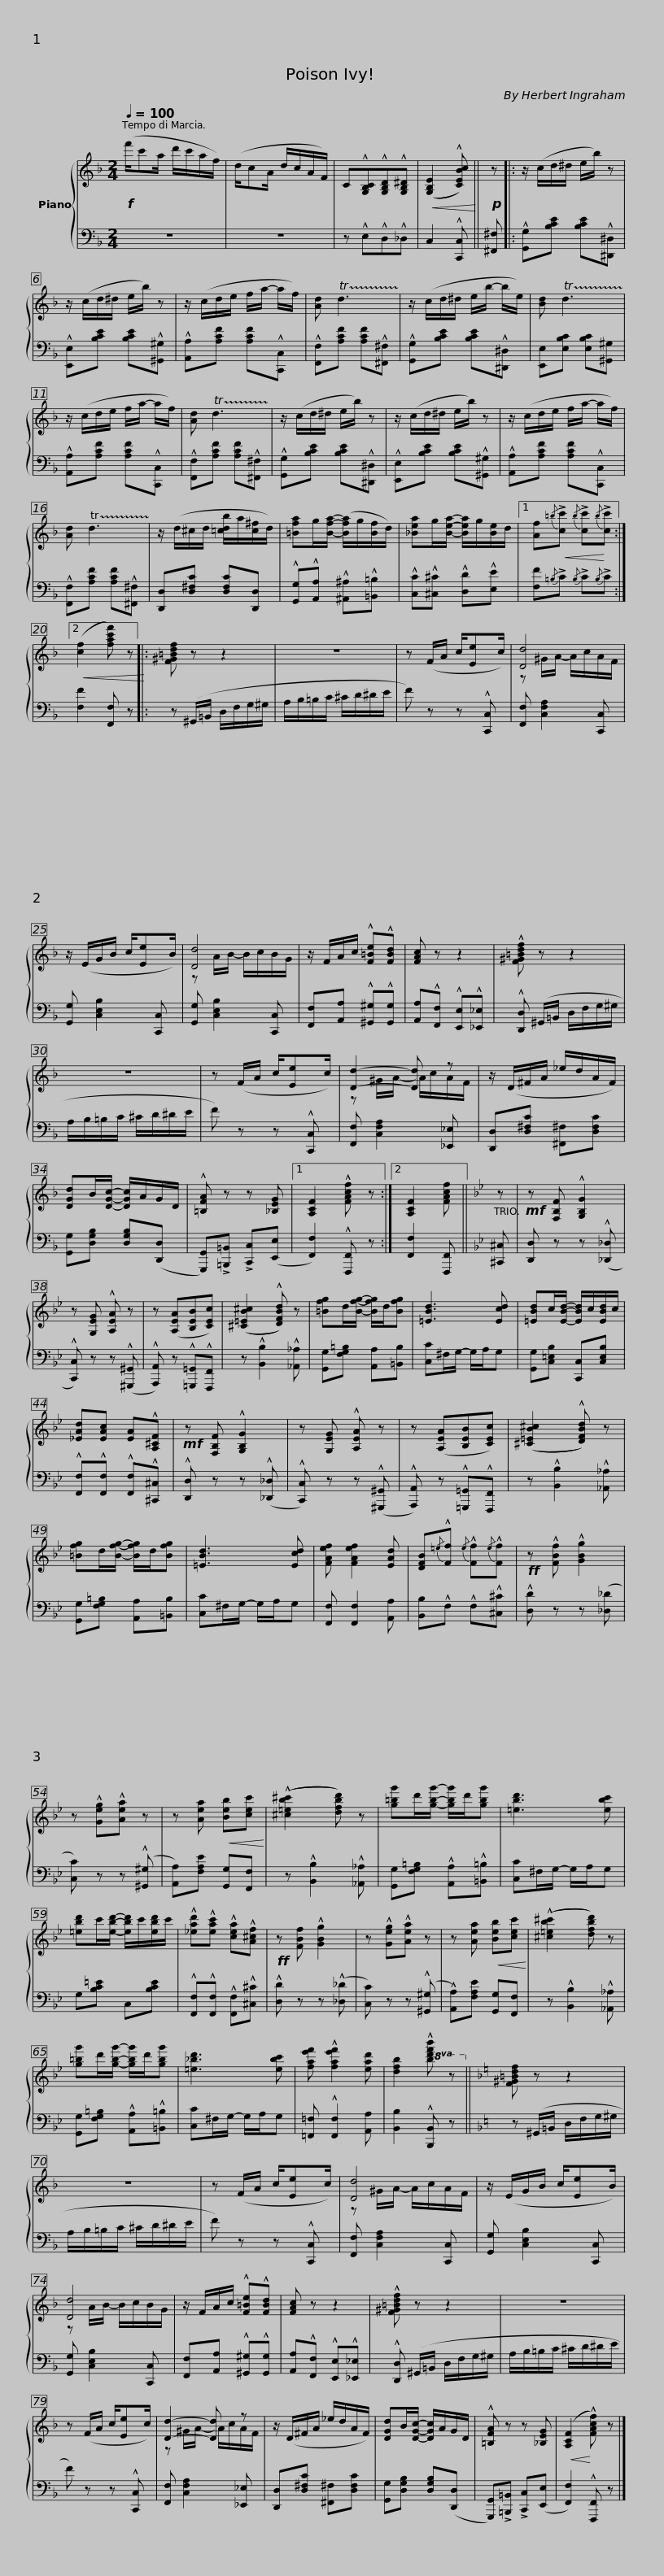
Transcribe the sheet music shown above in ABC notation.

X:1
%%score { ( 1 3 ) | 2 }
L:1/8
Q:1/4=100
M:2/4
I:linebreak $
K:F
V:1 treble
V:3 treble
V:2 bass
V:1
!f! (f'/c'a/ d'/c'/a/f/) | (d/cA/ d/c/A/F/) | C!^![G,B,C]!^![G,B,D]!^![G,B,^D] |!<(! (([G,B,E]2 !^![CEBc]))!<)! ||$!p! z |: %5
 z/ (c/d/^d/ e/b/) z | z/ (c/d/^d/ e/b/) z | z/ (c/d/e/ f/a/- a/f/) | [Ad] !trill(!Td3!trill)! |$ z/ (c/d/^d/ e/b/- b/e/) | %10
 [Bd] !trill(!Td3!trill)! | z/ (c/d/e/ f/a/- a/f/) | [Ad] !trill(!Td3!trill)! | z/ (c/d/^d/ e/b/) z |$ z/ (c/d/^d/ e/b/) z | %15
 z/ (c/d/e/ f/a/- a/f/) | [Ad] !trill(!Td3!trill)! | z/ (d/^c/d/ [=cdb]/a/[c^f]/d/) |$ [=Bfa]g/[Bfa]/- ([Bfa]/g/[Bf]/d/) | [_Bea]g/[Bea]/- [Bea]/g/[Be]/d/ |1 %20
 [Af]!<(!{/=b}!>![cc']{/b} !>![cc']!<)!{/b}!>![cc'] :|2!<(! (([cf]2 [fac'f'])) z!<)! |:$ [F^G=Bdf] z z2 | z4 | z (F/A/ c/[Ee]c/) | %25
 [Dd]4 | z/ (E/G/B/ c/[Ee]B/) |$ [Dd]4 | z/ F/A/c/ !^![F=Be]!^![FBd] | [FAc] z z2 | %30
 !^![F^G=Bdf] z z2 | z4 | z (F/A/ c/[Ee]c/) |$ [Dd]2- [Dd] z | z/ (D/^F/A/ _e/d/A/F/) | %35
 [DGd]B/[DGc]/- [DGc]/A/G/D/ | !^![=B,FA] z z [_B,EG] |1 [A,CF]2 !^![FAcf] z :|2 [A,CF]2 [FAcf] ||$[K:Bb] z | %40
!mf! z [F,B,F] !^![G,B,G]2 | z [G,EG] !^![A,EA] z | z ([A,EA][B,EB][CEc]) | (([^C=EB^c]2 !^![DFBd])) z | [=Bfg]d/[Bfg]/- [Bfg]/d/[Bfg] |$ %45
 [=EBd]3 [Ecd] | [=EBd]c/[EBd]/- [EBd]/c/[EBd]/c/ | [_EAd][EAc] [EA]!^![A,^CF] |!mf! z [F,B,F] !^![G,B,G]2 | z [G,EG] !^![A,EA] z | %50
 z ([A,EA][B,EB][CEc]) | (([^C=EB^c]2 !^![DFBd])) z |$ [=Bfg]d/[Bfg]/- [Bfg]/d/[Bfg] | [=EBd]3 [Ecd] | [FAef] [FAef]2 [EAd] | %55
 [DFB]{/=e}!^![Ff]{/e} !^![Ff]{/e}!^![Ff] |$!ff! z !^![FBf] !^![GBg]2 | z !^![Geg]!^![Aea] z | z [Aea]!<(! [Beb][cec']!<)! | ((!^![^c=eb^c']2 [dfbd'])) z | %60
 [g=bg']d'/[gbg']/- [gbg']/d'/[gbg'] |$ [=ebd']3 [ebc'] | [=ebd']c'/[ebd']/- [ebd']/c'/[ebd']/c'/ | !^![_ead']!^![eac'] !^![cea]!^![A^cf] |!ff! z [FBf] !^![GBg]2 | %65
 z !^![Geg]!^![Aea] z |$ z [Aea]!<(! [Beb][cec']!<)! | ((!^![^c=eb^c']2 [dfbd'])) z | [g=bg']d'/[gbg']/- [gbg']/d'/[gbg'] | [=e_bd']3 [ebc'] | %70
 [fae'f'] !^![fae'f']2 [ead'] | [dfb]2!8va(! !^![bd'f'b'] z!8va)! ||$[K:F] [F^G=Bdf] z z2 | z4 | z (F/A/ c/[Ee]c/) | %75
 [Dd]4 | z/ (E/G/B/ c/[Ee]B/) |$ [Dd]4 | z/ F/A/c/ !^![F=Be]!^![FBd] | [FAc] z z2 | %80
 !^![F^G=Bdf] z z2 | z4 | z (F/A/ c/[Ee]c/) |$ [Dd]2- [Dd] z | z/ (D/^F/A/ _e/d/A/F/) | %85
 [DGd]B/[DGc]/- [DGc]/A/G/D/ | !^![=B,FA] z z [_B,EG] |!<(! (([A,CF]2!<)! !^![FAcf])) z |] %88
V:2
 z4 | z4 | z !^!E,!^!D,!^!_D, | C,2 !^![C,,C,] ||$ [^F,,^F,] |: %5
 !^![G,,G,][B,CE] [B,CE]!^![^D,,^D,] | !^![E,,E,][B,CE] [B,CE]!^![^G,,^G,] | !^![A,,A,][A,CF] [A,CF]!^![C,,C,] | !^![F,,F,][A,CF] [A,CF]!^![^F,,^F,] |$ !^![G,,G,][B,CE] [B,CE]!^![^D,,^D,] | %10
 [E,,E,][E,B,C] [E,B,C][^G,,^G,] | !^![A,,A,][A,CF] [A,CF]!^![C,,C,] | !^![F,,F,][A,CF] [A,CF]!^![^F,,^F,] | !^![G,,G,][B,CE] [B,CE]!^![^D,,^D,] |$ !^![E,,E,][B,CE] [B,CE]!^![^G,,^G,] | %15
 !^![A,,A,][A,CF] [A,CF]!^![C,,C,] | !^![F,,F,][A,CF] [A,CF]!^![^F,,^F,] | [D,,D,][D,^F,C] [D,F,C][D,,D,] |$ !^![G,,G,]!^![A,,A,] !^![^A,,^A,]!^![=B,,=B,] | !^![C,C]!^![^C,^C] !^![D,D]!^![E,E] |1 %20
 [F,F]{/=B,}!>!C{/B,} !>!C{/B,}!>!C :|2 [F,F]2 [F,,F,] z |:$ z (^G,,/=B,,/ D,/F,/G,/^G,/ | A,/B,/=B,/C/ ^C/D/^D/E/ | F) z z !^![C,,C,] | %25
 [F,,F,] [C,F,A,]2 [C,,C,] | [G,,G,] [C,E,B,]2 [C,,C,] |$ [G,,G,] [C,E,B,]2 [C,,C,] | [F,,F,][A,,A,] !^![^G,,^G,]!^![G,,G,] | [A,,A,]!^![F,,F,] !^![E,,E,]!^![_E,,_E,] | %30
 !^![D,,D,] (^G,,/=B,,/ D,/F,/G,/^G,/ | A,/B,/=B,/C/ ^C/D/^D/E/ | F) z z !^![C,,C,] |$ [F,,F,] [C,F,A,]2 [_E,,_E,] | [D,,D,][D,^F,C] [^F,,^F,][D,F,C] | %35
 [G,,G,][D,G,B,] [D,G,B,]([D,,D,] | [G,,,G,,])!>![=B,,,=B,,] !>![C,,C,]([E,,E,] |1 [F,,F,]2) !^![F,,,F,,] z :|2 [F,,F,]2 [F,,,F,,] ||$[K:Bb] [^C,,^C,] | %40
 [D,,D,] z z (!^![_D,,_D,] | !^![C,,C,]) z z (!^![^G,,,^G,,] | !^![A,,,A,,]) z !^![=G,,,=G,,]!^![F,,,F,,] | z !^![B,,B,]2 !^![_A,,_A,] | [G,,G,][F,G,=B,] [A,,A,][=B,,B,] |$ %45
 [C,C]^F,/G,/- G,/A,/G, | [G,,G,][C,=E,B,] [C,,C,][C,E,B,] | !^![F,,F,]!^![F,,F,] !^![F,,F,]!^![^C,,^C,] | !^![D,,D,] z z (!^![_D,,_D,] | !^![C,,C,]) z z (!^![^G,,,^G,,] | %50
 !^![A,,,A,,]) z !^![=G,,,=G,,]!^![F,,,F,,] | z !^![B,,B,]2 !^![_A,,_A,] |$ [G,,G,][F,G,=B,] [A,,A,][=B,,B,] | [C,C]^F,/G,/- G,/A,/G, | [F,,F,] [F,,F,]2 [A,,A,] | %55
 [B,,B,]!^!F, !^!F,!^![^C,^C] |$ !^![D,D] z z ([_D,_D] | [C,C]) z z (!^![^G,,^G,] | [A,,A,])[F,A,E] [G,,G,][F,,F,] | z !^![B,,B,]2 !^![_A,,_A,] | %60
 [G,,G,][F,G,=B,] !^![A,,A,]!^![=B,,=B,] |$ [C,C]^F,/G,/- G,/A,/G, | G,[B,C=E] C,[B,CE] | !^![F,,F,]!^![F,,F,] !^![F,,F,]!^![^C,^C] | !^![D,D] z z (!^![_D,_D] | %65
 [C,C]) z z (!^![^G,,^G,] |$ !^![A,,A,])[F,A,E] [G,,G,][F,,F,] | z !^![B,,B,]2 !^![_A,,_A,] | [G,,G,][F,G,=B,] !^![A,,A,]!^![=B,,=B,] | [C,C]^F,/G,/- G,/A,/G, | %70
 [=F,,=F,] !^![F,,F,]2 [A,,A,] | [B,,B,]2 !^![B,,,B,,] z ||$[K:F] z (^G,,/=B,,/ D,/F,/G,/^G,/ | A,/B,/=B,/C/ ^C/D/^D/E/ | F) z z !^![C,,C,] | %75
 [F,,F,] [C,F,A,]2 [C,,C,] | [G,,G,] [C,E,B,]2 [C,,C,] |$ [G,,G,] [C,E,B,]2 [C,,C,] | [F,,F,][A,,A,] !^![^G,,^G,]!^![G,,G,] | [A,,A,]!^![F,,F,] !^![E,,E,]!^![_E,,_E,] | %80
 !^![D,,D,] (^G,,/=B,,/ D,/F,/G,/^G,/ | A,/B,/=B,/C/ ^C/D/^D/E/ | F) z z !^![C,,C,] |$ [F,,F,] [C,F,A,]2 [_E,,_E,] | [D,,D,][D,^F,C] [^F,,^F,][D,F,C] | %85
 [G,,G,][D,G,B,] [D,G,B,]([D,,D,] | [G,,,G,,])!>![=B,,,=B,,] !>![C,,C,]([E,,E,] | [F,,F,]2) !^![F,,,F,,] z |] %88
V:3
 x4 | x4 | x4 | x3 ||$ x |: %5
 x4 | x4 | x4 | x4 |$ x4 | %10
 x4 | x4 | x4 | x4 |$ x4 | %15
 x4 | x4 | x4 |$ x4 | x4 |1 %20
 x4 :|2 x4 |:$ x4 | x4 | x4 | %25
 z ^G/A/- A/c/A/F/ | x4 |$ z A/B/- B/c/B/G/ | x4 | x4 | %30
 x4 | x4 | x4 |$ z ^G/A/- A/c/A/F/ | x4 | %35
 x4 | x4 |1 x4 :|2 x3 ||$[K:Bb] x | %40
 x4 | x4 | x4 | x4 | x4 |$ %45
 x4 | x4 | x4 | x4 | x4 | %50
 x4 | x4 |$ x4 | x4 | x4 | %55
 x4 |$ x4 | x4 | x4 | x4 | %60
 x4 |$ x4 | x4 | x4 | x4 | %65
 x4 |$ x4 | x4 | x4 | x4 | %70
 x4 | x2!8va(! x2!8va)! ||$[K:F] x4 | x4 | x4 | %75
 z ^G/A/- A/c/A/F/ | x4 |$ z A/B/- B/c/B/G/ | x4 | x4 | %80
 x4 | x4 | x4 |$ z ^G/A/- A/c/A/F/ | x4 | %85
 x4 | x4 | x4 |] %88
